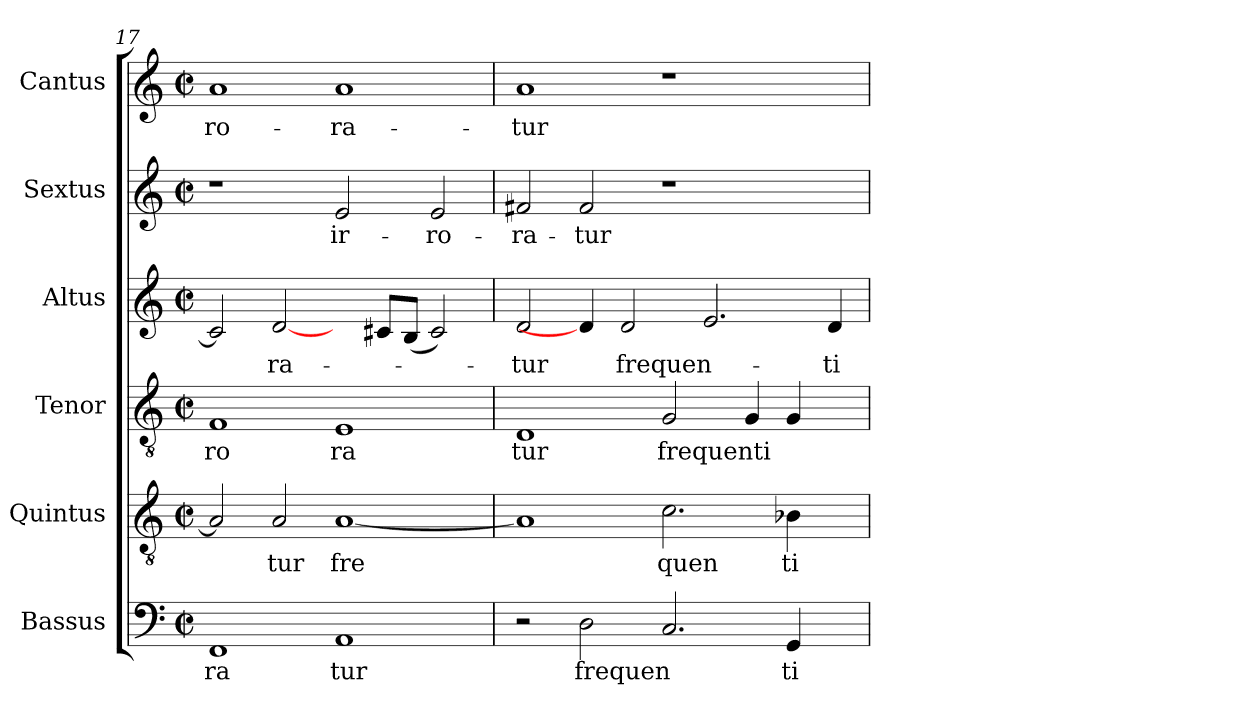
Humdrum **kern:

**kern	**text	**kern	**text	**kern	**text	**kern	**text	**kern	**text	**kern	**text
*part6	*part6	*part5	*part5	*part4	*part4	*part3	*part3	*part2	*part2	*part1	*part1
*staff6	*staff6	*staff5	*staff5	*staff4	*staff4	*staff3	*staff3	*staff2	*staff2	*staff1	*staff1
*I"Bassus	*	*I"Quintus	*	*I"Tenor	*	*I"Altus	*	*I"Sextus	*	*I"Cantus	*
*clefF4	*	*clefGv2	*	*clefGv2	*	*clefG2	*	*clefG2	*	*clefG2	*
*M2/2	*	*M2/2	*	*M2/2	*	*M2/2	*	*M2/2	*	*M2/2	*
*met(c|)	*	*met(c|)	*	*met(c|)	*	*met(c|)	*	*met(c|)	*	*met(c|)	*
=17	=17	=17	=17	=17	=17	=17	=17	=17	=17	=17	=17
!	!LO:LY:b:cj	!	!	!	!LO:LY:b:cj	!	!	!	!	!	!LO:LY:b:cj
1FF	ra	2A/]	.	1F	ro	2c/]	.	1r	.	1a	-ro-
!	!	!	!LO:LY:b:cj	!	!	!	!LO:LY:b:cj	!	!	!	!
.	.	2A/	tur	.	.	[2d/	-ra-	.	.	.	.
!	!LO:LY:b:cj	!	!LO:LY:b:cj	!	!LO:LY:b:cj	!	!	!	!LO:LY:b:cj	!	!LO:LY:b:cj
1AA	tur	[<1A	fre	1E	ra	4ryy	.	2e/	ir-	1a	-ra-
.	.	.	.	.	.	8c#/L	.	.	.	.	.
.	.	.	.	.	.	(>8B/J	.	.	.	.	.
!	!	!	!	!	!	!	!	!	!LO:LY:b:cj	!	!
.	.	.	.	.	.	2c#/)	.	2e/	-ro-	.	.
=18	=18	=18	=18	=18	=18	=18	=18	=18	=18	=18	=18
!	!	!	!	!	!LO:LY:b:cj	!	!LO:LY:b:cj	!	!LO:LY:b:cj	!	!LO:LY:b:cj
2r	.	1A]	.	1D	tur	2d/	-tur	2f#X/	-ra-	1a	-tur
!	!LO:LY:b	!	!	!	!	!	!	!	!LO:LY:b:cj	!	!
2D\	frequen	.	.	.	.	4d/]	.	2f#/	-tur	.	.
!	!	!	!	!	!	!	!LO:LY:b	!	!	!	!
.	.	.	.	.	.	2d/	frequen-	.	.	.	.
!	!	!	!LO:LY:b:cj	!	!LO:LY:b	!	!	!	!	!	!
2.C/	.	2.c\	quen	2G/	frequenti	.	.	1r	.	1r	.
.	.	.	.	.	.	2.e/	.	.	.	.	.
.	.	.	.	4G/	.	.	.	.	.	.	.
!	!LO:LY:b:cj	!	!LO:LY:b:cj	!	!	!	!	!	!	!	!
4GG/	ti	4B-X\	ti	4G/	.	.	.	.	.	.	.
!	!	!	!	!	!	!	!LO:LY:b:cj	!	!	!	!
4ryy	.	4ryy	.	4ryy	.	4d/	-ti-	4ryy	.	4ryy	.
=	=	=	=	=	=	=	=	=	=	=	=
*-	*-	*-	*-	*-	*-	*-	*-	*-	*-	*-	*-
